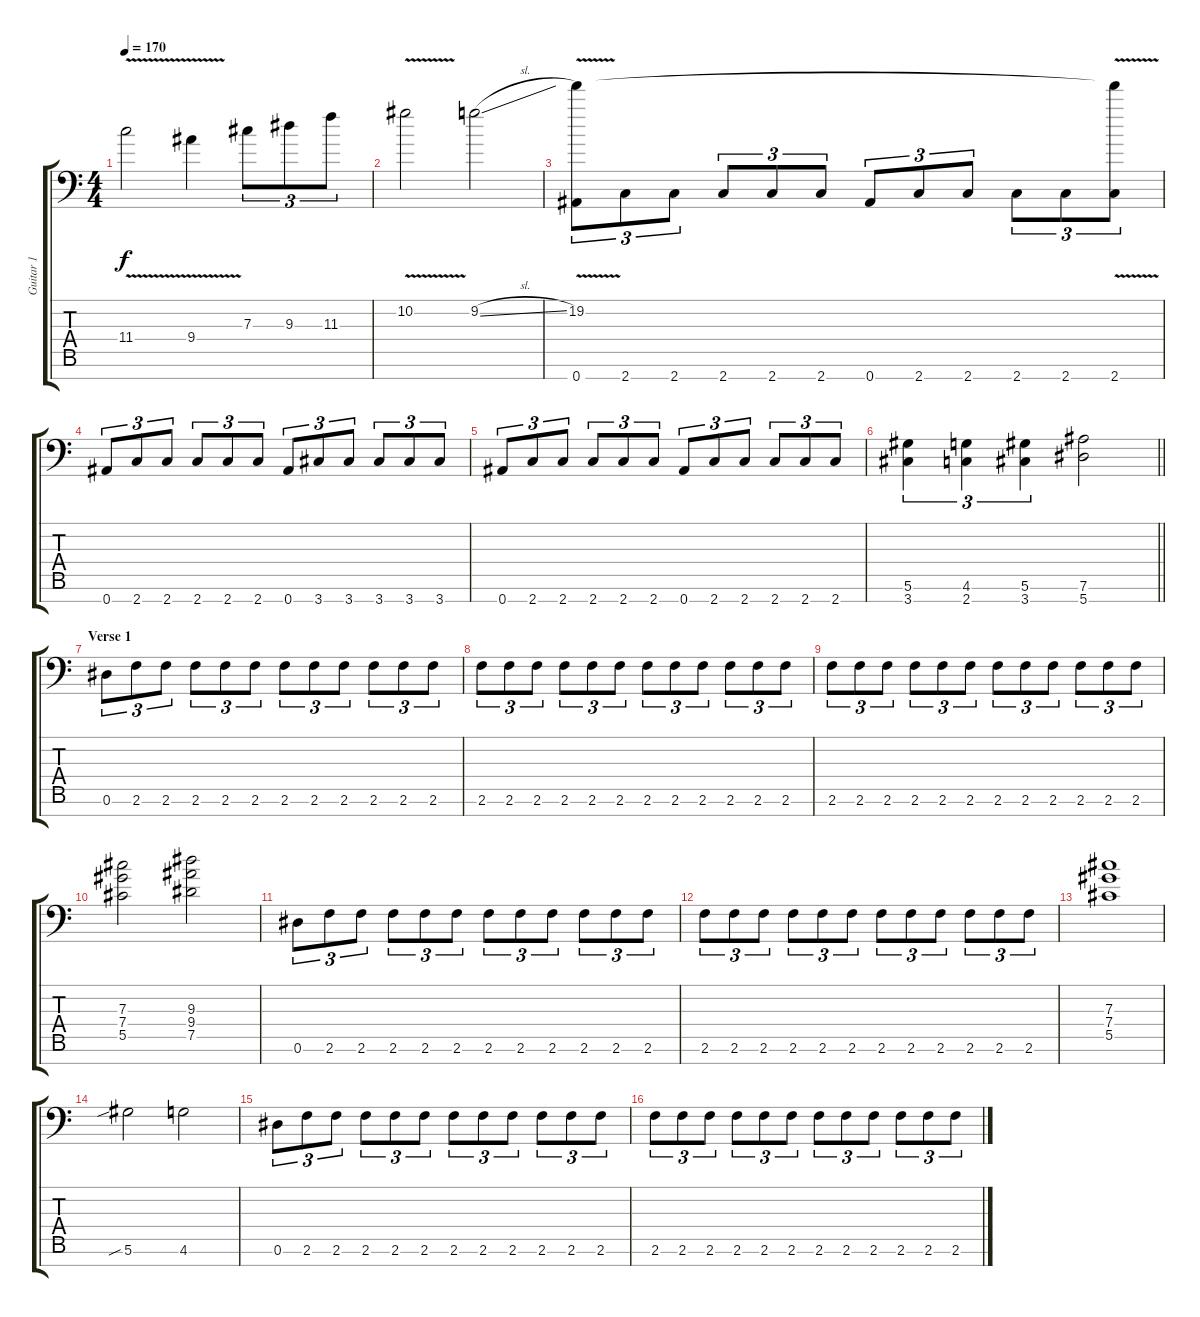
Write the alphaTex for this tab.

\track ("Guitar 1" "Guitar 1") {instrument distortionguitar}
\staff {score tabs}
\tuning (Eb4 Bb3 Gb3 Db3 Ab2 Eb2 Bb1) {hide}
\ts (4 4)
\tempo 170
\clef f4
\ks c
11.4{v}.2{dy f} 9.4{v}.4 7.3.8{tu (3 2)} 9.3.8{tu (3 2)} 11.3.8{tu (3 2)} |
10.2{v}.2 9.2{sl}.2 |
(19.2{v} 0.7).8{tu (3 2)} 2.7.8{tu (3 2)} 2.7.8{tu (3 2)} 2.7.8{tu (3 2)} 2.7.8{tu (3 2)} 2.7.8{tu (3 2)} 0.7.8{tu (3 2)} 2.7.8{tu (3 2)} 2.7.8{tu (3 2)} 2.7.8{tu (3 2)} 2.7.8{tu (3 2)} (19.2{t} 2.7).8{tu (3 2)} |
0.7.8{tu (3 2)} 2.7.8{tu (3 2)} 2.7.8{tu (3 2)} 2.7.8{tu (3 2)} 2.7.8{tu (3 2)} 2.7.8{tu (3 2)} 0.7.8{tu (3 2)} 3.7.8{tu (3 2)} 3.7.8{tu (3 2)} 3.7.8{tu (3 2)} 3.7.8{tu (3 2)} 3.7.8{tu (3 2)} |
0.7.8{tu (3 2)} 2.7.8{tu (3 2)} 2.7.8{tu (3 2)} 2.7.8{tu (3 2)} 2.7.8{tu (3 2)} 2.7.8{tu (3 2)} 0.7.8{tu (3 2)} 2.7.8{tu (3 2)} 2.7.8{tu (3 2)} 2.7.8{tu (3 2)} 2.7.8{tu (3 2)} 2.7.8{tu (3 2)} |
\barLineRight lightlight
(5.6 3.7).4{tu (3 2)} (4.6 2.7).4{tu (3 2)} (5.6 3.7).4{tu (3 2)} (7.6 5.7).2 |
\section ("" "Verse 1")
0.6.8{tu (3 2)} 2.6.8{tu (3 2)} 2.6.8{tu (3 2)} 2.6.8{tu (3 2)} 2.6.8{tu (3 2)} 2.6.8{tu (3 2)} 2.6.8{tu (3 2)} 2.6.8{tu (3 2)} 2.6.8{tu (3 2)} 2.6.8{tu (3 2)} 2.6.8{tu (3 2)} 2.6.8{tu (3 2)} |
2.6.8{tu (3 2)} 2.6.8{tu (3 2)} 2.6.8{tu (3 2)} 2.6.8{tu (3 2)} 2.6.8{tu (3 2)} 2.6.8{tu (3 2)} 2.6.8{tu (3 2)} 2.6.8{tu (3 2)} 2.6.8{tu (3 2)} 2.6.8{tu (3 2)} 2.6.8{tu (3 2)} 2.6.8{tu (3 2)} |
2.6.8{tu (3 2)} 2.6.8{tu (3 2)} 2.6.8{tu (3 2)} 2.6.8{tu (3 2)} 2.6.8{tu (3 2)} 2.6.8{tu (3 2)} 2.6.8{tu (3 2)} 2.6.8{tu (3 2)} 2.6.8{tu (3 2)} 2.6.8{tu (3 2)} 2.6.8{tu (3 2)} 2.6.8{tu (3 2)} |
(7.3 7.4 5.5).2 (9.3 9.4 7.5).2 |
0.6.8{tu (3 2)} 2.6.8{tu (3 2)} 2.6.8{tu (3 2)} 2.6.8{tu (3 2)} 2.6.8{tu (3 2)} 2.6.8{tu (3 2)} 2.6.8{tu (3 2)} 2.6.8{tu (3 2)} 2.6.8{tu (3 2)} 2.6.8{tu (3 2)} 2.6.8{tu (3 2)} 2.6.8{tu (3 2)} |
2.6.8{tu (3 2)} 2.6.8{tu (3 2)} 2.6.8{tu (3 2)} 2.6.8{tu (3 2)} 2.6.8{tu (3 2)} 2.6.8{tu (3 2)} 2.6.8{tu (3 2)} 2.6.8{tu (3 2)} 2.6.8{tu (3 2)} 2.6.8{tu (3 2)} 2.6.8{tu (3 2)} 2.6.8{tu (3 2)} |
(7.3 7.4 5.5).1 |
5.6{sib}.2 4.6.2 |
0.6.8{tu (3 2)} 2.6.8{tu (3 2)} 2.6.8{tu (3 2)} 2.6.8{tu (3 2)} 2.6.8{tu (3 2)} 2.6.8{tu (3 2)} 2.6.8{tu (3 2)} 2.6.8{tu (3 2)} 2.6.8{tu (3 2)} 2.6.8{tu (3 2)} 2.6.8{tu (3 2)} 2.6.8{tu (3 2)} |
2.6.8{tu (3 2)} 2.6.8{tu (3 2)} 2.6.8{tu (3 2)} 2.6.8{tu (3 2)} 2.6.8{tu (3 2)} 2.6.8{tu (3 2)} 2.6.8{tu (3 2)} 2.6.8{tu (3 2)} 2.6.8{tu (3 2)} 2.6.8{tu (3 2)} 2.6.8{tu (3 2)} 2.6.8{tu (3 2)}
